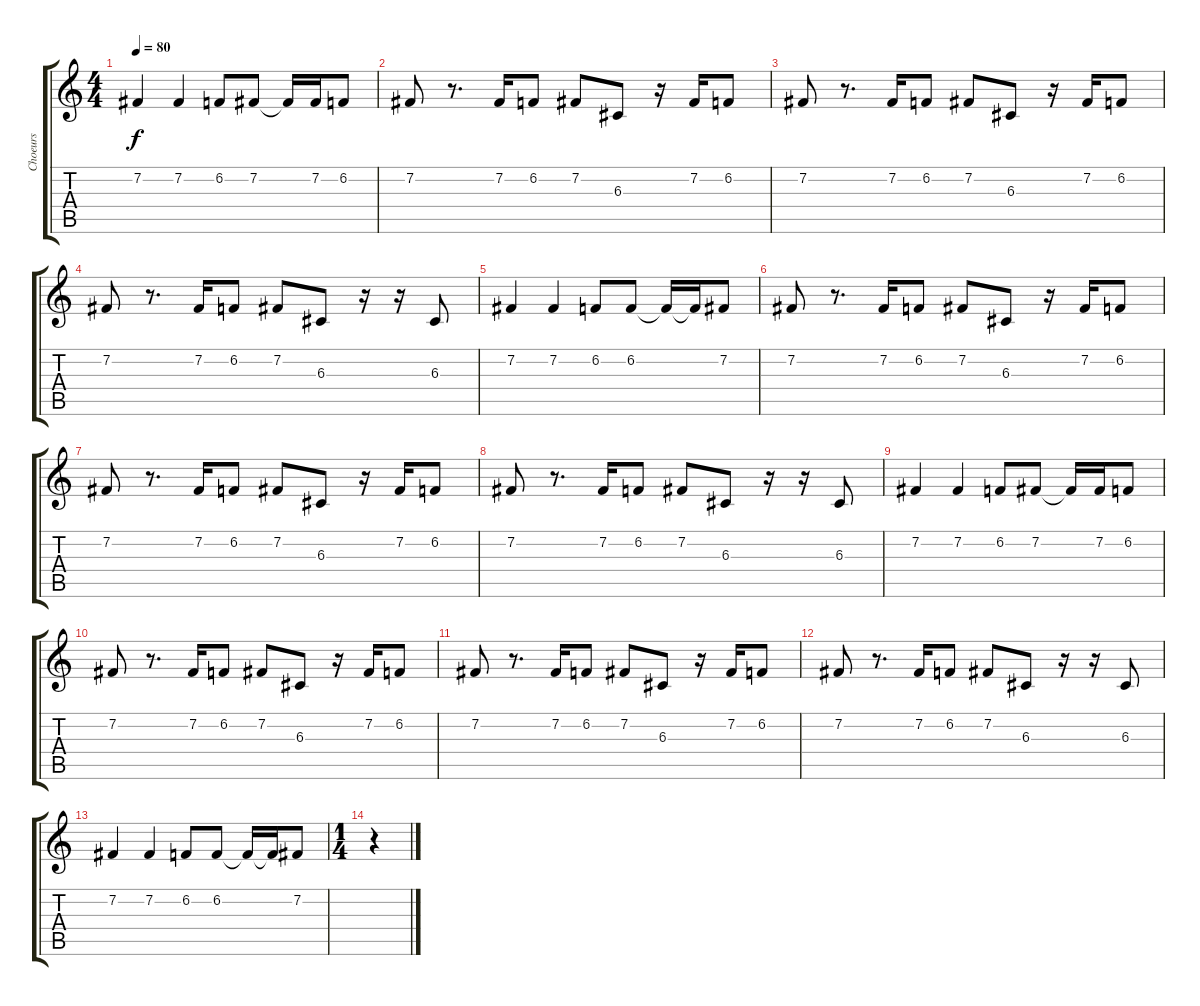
\track ("Choeurs" "Choeurs") {instrument sopranosax}
\staff {score tabs}
\tuning (E4 B3 G3 D3 A2 E2) {hide}
\ts (4 4)
\tempo 80
\clef g2
\ks c
7.2.4{dy f} 7.2.4 6.2.8 7.2.8 7.2{t}.16 7.2.16 6.2.8 |
7.2.8 r.8{d} 7.2.16 6.2.8 7.2.8 6.3.8 r.16 7.2.16 6.2.8 |
7.2.8 r.8{d} 7.2.16 6.2.8 7.2.8 6.3.8 r.16 7.2.16 6.2.8 |
7.2.8 r.8{d} 7.2.16 6.2.8 7.2.8 6.3.8 r.16 r.16 6.3.8 |
7.2.4 7.2.4 6.2.8 6.2.8 6.2{t}.16 6.2{t}.16 7.2.8 |
7.2.8 r.8{d} 7.2.16 6.2.8 7.2.8 6.3.8 r.16 7.2.16 6.2.8 |
7.2.8 r.8{d} 7.2.16 6.2.8 7.2.8 6.3.8 r.16 7.2.16 6.2.8 |
7.2.8 r.8{d} 7.2.16 6.2.8 7.2.8 6.3.8 r.16 r.16 6.3.8 |
7.2.4 7.2.4 6.2.8 7.2.8 7.2{t}.16 7.2.16 6.2.8 |
7.2.8 r.8{d} 7.2.16 6.2.8 7.2.8 6.3.8 r.16 7.2.16 6.2.8 |
7.2.8 r.8{d} 7.2.16 6.2.8 7.2.8 6.3.8 r.16 7.2.16 6.2.8 |
7.2.8 r.8{d} 7.2.16 6.2.8 7.2.8 6.3.8 r.16 r.16 6.3.8 |
7.2.4 7.2.4 6.2.8 6.2.8 6.2{t}.16 6.2{t}.16 7.2.8 |
\ts (1 4)
r.4
